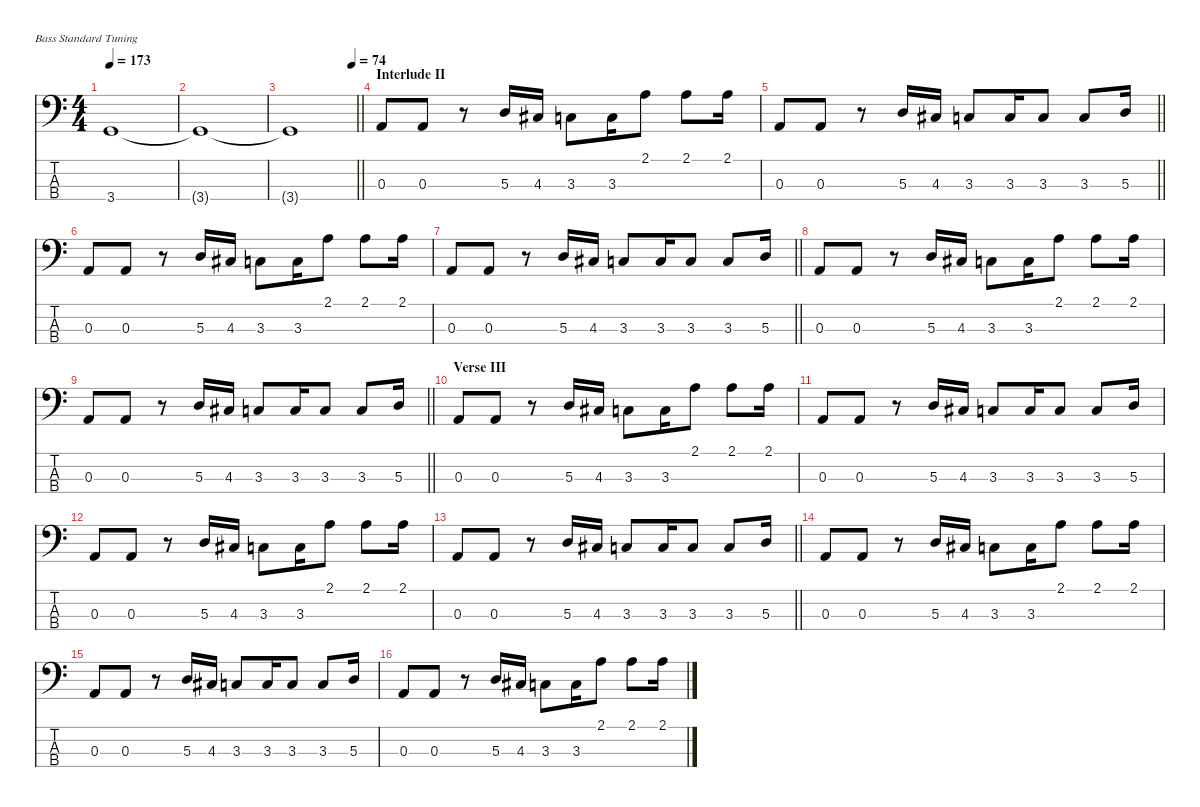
\defaultSystemsLayout 4
\hideDynamics
\bracketExtendMode nobrackets
\singleTrackTrackNamePolicy hidden
\multiTrackTrackNamePolicy hidden
\firstSystemTrackNameMode fullname
\firstSystemTrackNameOrientation horizontal
\otherSystemsTrackNameOrientation horizontal
\track ("Geezer Butler" "el.bs.") {instrument electricbassfinger}
\staff {score tabs}
\tuning (G2 D2 A1 E1)
\ts (4 4)
\tempo 173
\clef f4
\ks c
3.4{t}.1{dy f beam Up} |
3.4{t}.1{beam Up} |
\tempo (74 0.9375)
\barLineRight lightlight
3.4{t}.1{beam Up} |
\section ("" "Interlude II")
0.3.8{beam Up} 0.3.8{beam Up} r.8{beam Up} 5.3.16{beam Up} 4.3{acc #}.16{beam Up} 3.3.8{beam Down} 3.3.16{beam Down} 2.1.8{beam Down} 2.1.8{beam Down} 2.1.16{beam Down} |
\barLineRight lightlight
0.3.8{beam Up} 0.3.8{beam Up} r.8{beam Up} 5.3.16{beam Up} 4.3{acc #}.16{beam Up} 3.3.8{beam Up} 3.3.16{beam Up} 3.3.8{beam Up} 3.3.8{beam Up} 5.3.16{beam Up} |
0.3.8{beam Up} 0.3.8{beam Up} r.8{beam Up} 5.3.16{beam Up} 4.3{acc #}.16{beam Up} 3.3.8{beam Down} 3.3.16{beam Down} 2.1.8{beam Down} 2.1.8{beam Down} 2.1.16{beam Down} |
\barLineRight lightlight
0.3.8{beam Up} 0.3.8{beam Up} r.8{beam Up} 5.3.16{beam Up} 4.3{acc #}.16{beam Up} 3.3.8{beam Up} 3.3.16{beam Up} 3.3.8{beam Up} 3.3.8{beam Up} 5.3.16{beam Up} |
0.3.8{beam Up} 0.3.8{beam Up} r.8{beam Up} 5.3.16{beam Up} 4.3{acc #}.16{beam Up} 3.3.8{beam Down} 3.3.16{beam Down} 2.1.8{beam Down} 2.1.8{beam Down} 2.1.16{beam Down} |
\barLineRight lightlight
0.3.8{beam Up} 0.3.8{beam Up} r.8{beam Up} 5.3.16{beam Up} 4.3{acc #}.16{beam Up} 3.3.8{beam Up} 3.3.16{beam Up} 3.3.8{beam Up} 3.3.8{beam Up} 5.3.16{beam Up} |
\section ("" "Verse III")
0.3.8{beam Up} 0.3.8{beam Up} r.8{beam Up} 5.3.16{beam Up} 4.3{acc #}.16{beam Up} 3.3.8{beam Down} 3.3.16{beam Down} 2.1.8{beam Down} 2.1.8{beam Down} 2.1.16{beam Down} |
0.3.8{beam Up} 0.3.8{beam Up} r.8{beam Up} 5.3.16{beam Up} 4.3{acc #}.16{beam Up} 3.3.8{beam Up} 3.3.16{beam Up} 3.3.8{beam Up} 3.3.8{beam Up} 5.3.16{beam Up} |
0.3.8{beam Up} 0.3.8{beam Up} r.8{beam Up} 5.3.16{beam Up} 4.3{acc #}.16{beam Up} 3.3.8{beam Down} 3.3.16{beam Down} 2.1.8{beam Down} 2.1.8{beam Down} 2.1.16{beam Down} |
\barLineRight lightlight
0.3.8{beam Up} 0.3.8{beam Up} r.8{beam Up} 5.3.16{beam Up} 4.3{acc #}.16{beam Up} 3.3.8{beam Up} 3.3.16{beam Up} 3.3.8{beam Up} 3.3.8{beam Up} 5.3.16{beam Up} |
0.3.8{beam Up} 0.3.8{beam Up} r.8{beam Up} 5.3.16{beam Up} 4.3{acc #}.16{beam Up} 3.3.8{beam Down} 3.3.16{beam Down} 2.1.8{beam Down} 2.1.8{beam Down} 2.1.16{beam Down} |
0.3.8{beam Up} 0.3.8{beam Up} r.8{beam Up} 5.3.16{beam Up} 4.3{acc #}.16{beam Up} 3.3.8{beam Up} 3.3.16{beam Up} 3.3.8{beam Up} 3.3.8{beam Up} 5.3.16{beam Up} |
0.3.8{beam Up} 0.3.8{beam Up} r.8{beam Up} 5.3.16{beam Up} 4.3{acc #}.16{beam Up} 3.3.8{beam Down} 3.3.16{beam Down} 2.1.8{beam Down} 2.1.8{beam Down} 2.1.16{beam Down}
